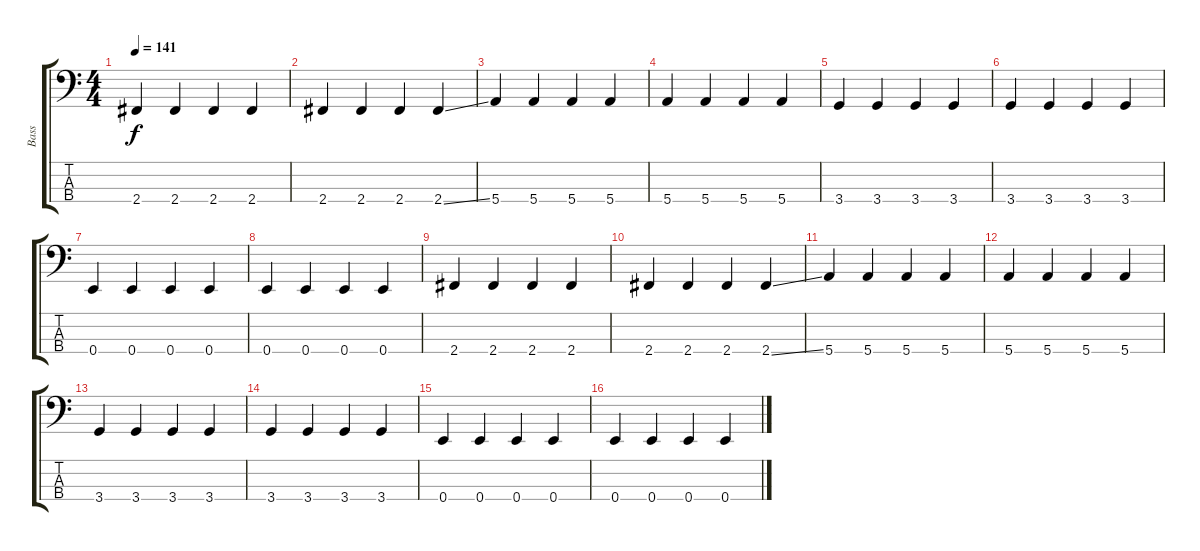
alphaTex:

\track ("Bass" "Bass") {instrument electricbassfinger}
\staff {score tabs}
\tuning (G2 D2 A1 E1) {hide}
\ts (4 4)
\tempo 141
\clef f4
\ks c
2.4.4{dy f} 2.4.4 2.4.4 2.4.4 |
2.4.4 2.4.4 2.4.4 2.4{ss}.4 |
5.4.4 5.4.4 5.4.4 5.4.4 |
5.4.4 5.4.4 5.4.4 5.4.4 |
3.4.4 3.4.4 3.4.4 3.4.4 |
3.4.4 3.4.4 3.4.4 3.4.4 |
0.4.4 0.4.4 0.4.4 0.4.4 |
0.4.4 0.4.4 0.4.4 0.4.4 |
2.4.4 2.4.4 2.4.4 2.4.4 |
2.4.4 2.4.4 2.4.4 2.4{ss}.4 |
5.4.4 5.4.4 5.4.4 5.4.4 |
5.4.4 5.4.4 5.4.4 5.4.4 |
3.4.4 3.4.4 3.4.4 3.4.4 |
3.4.4 3.4.4 3.4.4 3.4.4 |
0.4.4 0.4.4 0.4.4 0.4.4 |
0.4.4 0.4.4 0.4.4 0.4.4
